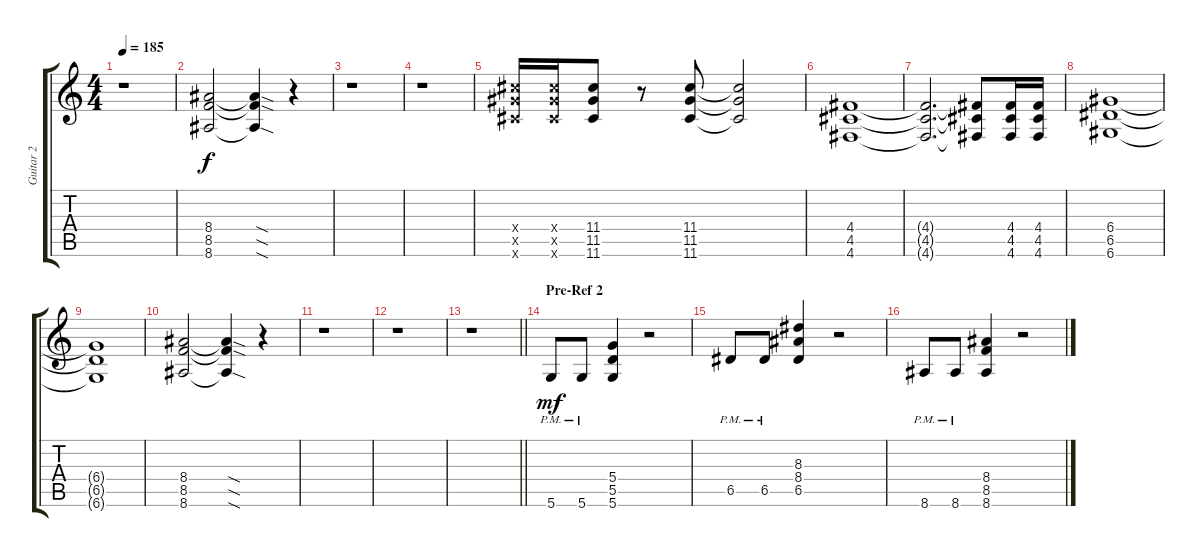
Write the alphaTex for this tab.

\track ("Guitar 2" "Guitar 2") {instrument overdrivenguitar}
\staff {score tabs}
\tuning (E4 B3 G3 D3 A2 D2) {hide}
\ts (4 4)
\tempo 185
\clef g2
\ks c
r.1{dy f} |
(8.4 8.5 8.6).2 (8.4{sod t} 8.5{sod t} 8.6{sod t}).4 r.4 |
r.1 |
r.1 |
(11.4{x} 11.5{x} 11.6{x}).16 (11.4{x} 11.5{x} 11.6{x}).16 (11.4 11.5 11.6).8 r.8 (11.4 11.5 11.6).8 (11.4{t} 11.5{t} 11.6{t}).2 |
(4.4 4.5 4.6).1 |
(4.4{t} 4.5{t} 4.6{t}).2{d} (4.4{t} 4.5{t} 4.6{t}).8 (4.4 4.5 4.6).16 (4.4 4.5 4.6).16 |
(6.4 6.5 6.6).1 |
(6.4{t} 6.5{t} 6.6{t}).1 |
(8.4 8.5 8.6).2 (8.4{sod t} 8.5{sod t} 8.6{sod t}).4 r.4 |
r.1 |
r.1 |
\barLineRight lightlight
r.1 |
\section ("" "Pre-Ref 2")
5.6{pm}.8{dy mf} 5.6{pm}.8 (5.4 5.5 5.6).4 r.2 |
6.5{pm}.8 6.5{pm}.8 (8.3 8.4 6.5).4 r.2 |
8.6{pm}.8 8.6{pm}.8 (8.4 8.5 8.6).4 r.2
